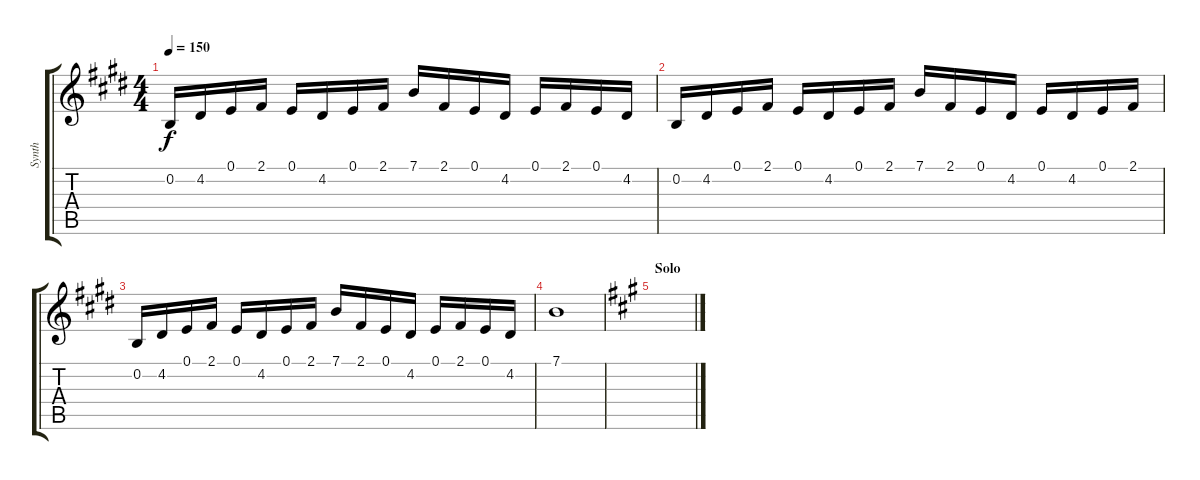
\track ("Synth" "Synth") {instrument lead2sawtooth}
\staff {score tabs}
\tuning (E4 B3 G3 D3 A2 E2) {hide}
\ts (4 4)
\tempo 150
\clef g2
\ks c#minor
0.2.16{dy f} 4.2.16 0.1.16 2.1.16 0.1.16 4.2.16 0.1.16 2.1.16 7.1.16 2.1.16 0.1.16 4.2.16 0.1.16 2.1.16 0.1.16 4.2.16 |
0.2.16 4.2.16 0.1.16 2.1.16 0.1.16 4.2.16 0.1.16 2.1.16 7.1.16 2.1.16 0.1.16 4.2.16 0.1.16 4.2.16 0.1.16 2.1.16 |
0.2.16 4.2.16 0.1.16 2.1.16 0.1.16 4.2.16 0.1.16 2.1.16 7.1.16 2.1.16 0.1.16 4.2.16 0.1.16 2.1.16 0.1.16 4.2.16 |
7.1.1 |
\section ("" "Solo")
\ks f#minor
